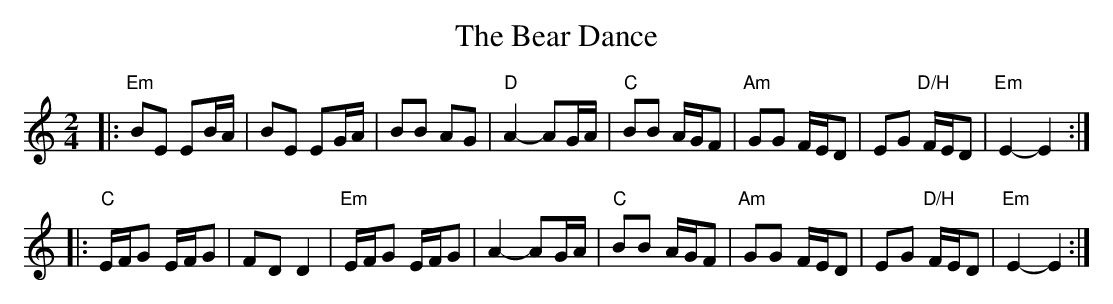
X:1
T: The Bear Dance
M: 2/4
L: 1/8
K: Amin
|:\
"Em"BE EB/A/ | BE EG/A/ | BB AG | "D"A2- AG/A/ |\
"C"BB A/G/F | "Am"GG F/E/D | EG "D/H"F/E/D | "Em"E2- E2 :|
|:\
"C"E/F/G E/F/G | FD D2 | "Em"E/F/G E/F/G | A2- AG/A/ |\
"C"BB A/G/F | "Am"GG F/E/D | EG "D/H"F/E/D | "Em"E2- E2 :|
